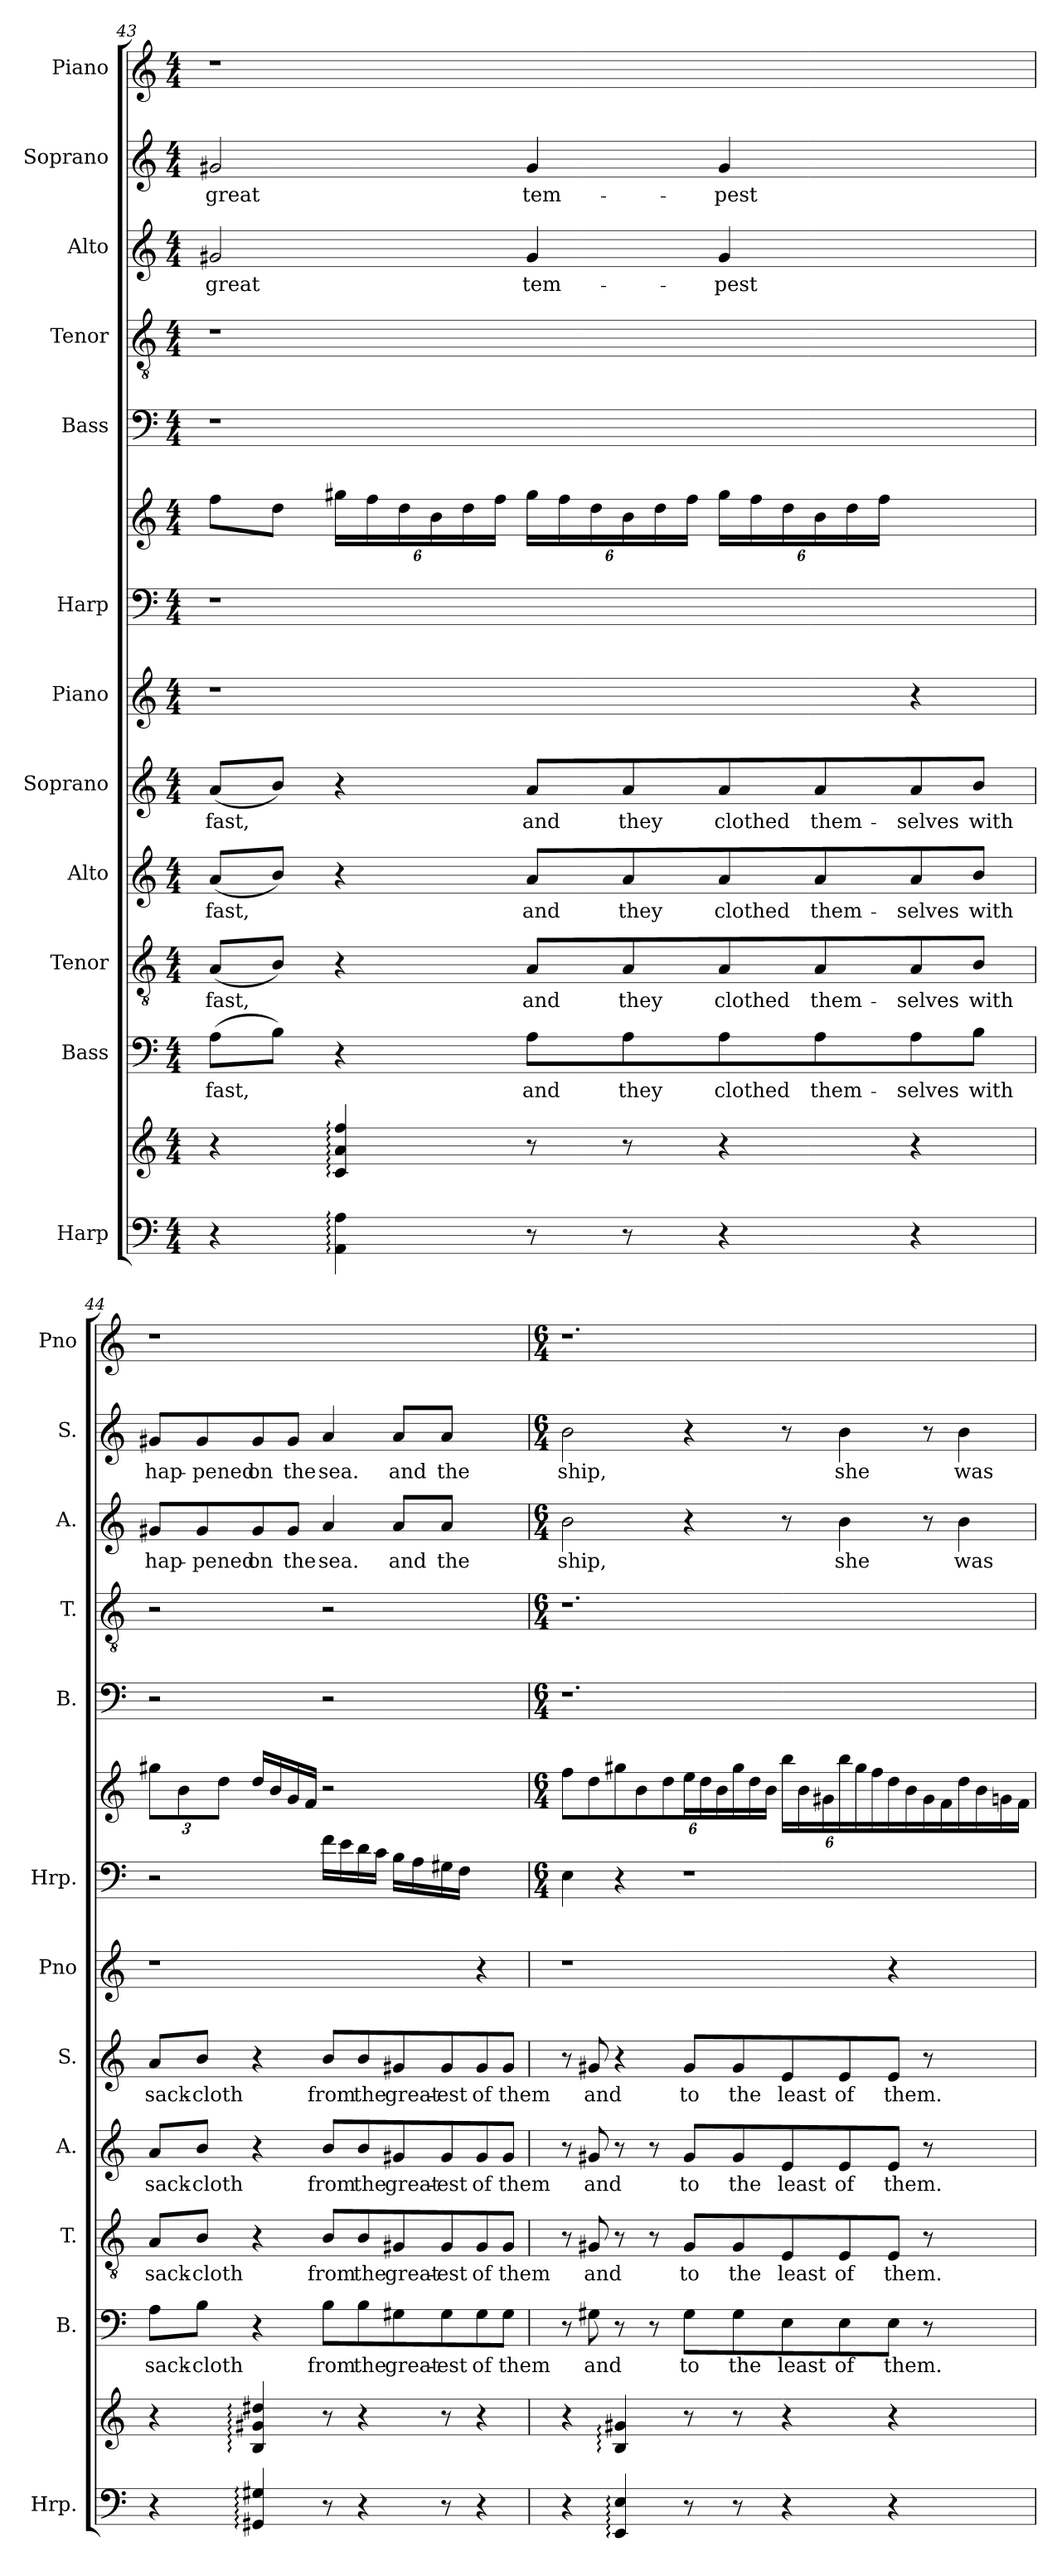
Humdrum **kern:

**kern	**kern	**kern	**text	**kern	**text	**kern	**text	**kern	**text	**kern	**kern	**kern	**kern	**kern	**kern	**text	**kern	**text	**kern
*part12	*part12	*part11	*part11	*part10	*part10	*part9	*part9	*part8	*part8	*part7	*part6	*part6	*part5	*part4	*part3	*part3	*part2	*part2	*part1
*staff14	*staff13	*staff12	*staff12	*staff11	*staff11	*staff10	*staff10	*staff9	*staff9	*staff8	*staff7	*staff6	*staff5	*staff4	*staff3	*staff3	*staff2	*staff2	*staff1
*I"Harp	*	*I"Bass	*	*I"Tenor	*	*I"Alto	*	*I"Soprano	*	*I"Piano	*I"Harp	*	*I"Bass	*I"Tenor	*I"Alto	*	*I"Soprano	*	*I"Piano
*I'Hrp.	*	*I'B.	*	*I'T.	*	*I'A.	*	*I'S.	*	*I'Pno	*I'Hrp.	*	*I'B.	*I'T.	*I'A.	*	*I'S.	*	*I'Pno
!!LO:PB:g=z
*clefF4	*clefG2	*clefF4	*	*clefGv2	*	*clefG2	*	*clefG2	*	*clefG2	*clefF4	*clefG2	*clefF4	*clefGv2	*clefG2	*	*clefG2	*	*clefG2
*k[]	*k[]	*k[]	*	*k[]	*	*k[]	*	*k[]	*	*k[]	*k[]	*k[]	*k[]	*k[]	*k[]	*	*k[]	*	*k[]
*M4/4	*M4/4	*M4/4	*	*M4/4	*	*M4/4	*	*M4/4	*	*M4/4	*M4/4	*M4/4	*M4/4	*M4/4	*M4/4	*	*M4/4	*	*M4/4
=43	=43	=43	=43	=43	=43	=43	=43	=43	=43	=43	=43	=43	=43	=43	=43	=43	=43	=43	=43
!	!	!	!LO:LY:b	!	!LO:LY:b	!	!LO:LY:b	!	!LO:LY:b	!	!	!	!	!	!	!LO:LY:b	!	!LO:LY:b	!
4r	4r	(>8A\L	fast,	(<8A/L	fast,	(<8a/L	fast,	(<8a/L	fast,	1r	1r	8ff\L	1r	1r	2g#X/	great	2g#X/	great	1r
.	.	8B\J)	.	8B/J)	.	8b/J)	.	8b/J)	.	.	.	8dd\J	.	.	.	.	.	.	.
*	*	*	*	*	*	*	*	*	*	*	*	*Xbrackettup	*	*	*	*	*	*	*
4AA\: 4A\:	4c/: 4a/: 4ff/:	4r	.	4r	.	4r	.	4r	.	.	.	24gg#X\LL	.	.	.	.	.	.	.
.	.	.	.	.	.	.	.	.	.	.	.	24ff\	.	.	.	.	.	.	.
.	.	.	.	.	.	.	.	.	.	.	.	24dd\	.	.	.	.	.	.	.
.	.	.	.	.	.	.	.	.	.	.	.	24b\	.	.	.	.	.	.	.
.	.	.	.	.	.	.	.	.	.	.	.	24dd\	.	.	.	.	.	.	.
.	.	.	.	.	.	.	.	.	.	.	.	24ff\JJ	.	.	.	.	.	.	.
!	!	!	!LO:LY:b	!	!LO:LY:b	!	!LO:LY:b	!	!LO:LY:b	!	!	!	!	!	!	!LO:LY:b	!	!LO:LY:b	!
8r	8r	8A\L	and	8A/L	and	8a/L	and	8a/L	and	.	.	24gg#\LL	.	.	4g#/	tem-	4g#/	tem-	.
.	.	.	.	.	.	.	.	.	.	.	.	24ff\	.	.	.	.	.	.	.
.	.	.	.	.	.	.	.	.	.	.	.	24dd\	.	.	.	.	.	.	.
!	!	!	!LO:LY:b	!	!LO:LY:b	!	!LO:LY:b	!	!LO:LY:b	!	!	!	!	!	!	!	!	!	!
8r	8r	8A\	they	8A/	they	8a/	they	8a/	they	.	.	24b\	.	.	.	.	.	.	.
.	.	.	.	.	.	.	.	.	.	.	.	24dd\	.	.	.	.	.	.	.
.	.	.	.	.	.	.	.	.	.	.	.	24ff\JJ	.	.	.	.	.	.	.
!	!	!	!LO:LY:b	!	!LO:LY:b	!	!LO:LY:b	!	!LO:LY:b	!	!	!	!	!	!	!LO:LY:b	!	!LO:LY:b	!
4r	4r	8A\	clothed	8A/	clothed	8a/	clothed	8a/	clothed	.	.	24gg#\LL	.	.	4g#/	pest	4g#/	pest	.
.	.	.	.	.	.	.	.	.	.	.	.	24ff\	.	.	.	.	.	.	.
.	.	.	.	.	.	.	.	.	.	.	.	24dd\	.	.	.	.	.	.	.
!	!	!	!LO:LY:b	!	!LO:LY:b	!	!LO:LY:b	!	!LO:LY:b	!	!	!	!	!	!	!	!	!	!
.	.	8A\	them-	8A/	them-	8a/	them-	8a/	them-	.	.	24b\	.	.	.	.	.	.	.
.	.	.	.	.	.	.	.	.	.	.	.	24dd\	.	.	.	.	.	.	.
.	.	.	.	.	.	.	.	.	.	.	.	24ff\JJ	.	.	.	.	.	.	.
!	!	!	!LO:LY:b	!	!LO:LY:b	!	!LO:LY:b	!	!LO:LY:b	!	!	!	!	!	!	!	!	!	!
4r	4r	8A\	-selves	8A/	-selves	8a/	-selves	8a/	-selves	4r	4ryy	4ryy	4ryy	4ryy	4ryy	.	4ryy	.	4ryy
!	!	!	!LO:LY:b	!	!LO:LY:b	!	!LO:LY:b	!	!LO:LY:b	!	!	!	!	!	!	!	!	!	!
.	.	8B\J	with	8B/J	with	8b/J	with	8b/J	with	.	.	.	.	.	.	.	.	.	.
=44	=44	=44	=44	=44	=44	=44	=44	=44	=44	=44	=44	=44	=44	=44	=44	=44	=44	=44	=44
!	!	!	!LO:LY:b	!	!LO:LY:b	!	!LO:LY:b	!	!LO:LY:b	!	!	!	!	!	!	!LO:LY:b	!	!LO:LY:b	!
4r	4r	8A\L	sack-	8A/L	sack-	8a/L	sack-	8a/L	sack-	1r	2r	12gg#X\L	2r	2r	8g#X/L	hap-	8g#X/L	hap-	1r
.	.	.	.	.	.	.	.	.	.	.	.	12b\	.	.	.	.	.	.	.
!	!	!	!LO:LY:b	!	!LO:LY:b	!	!LO:LY:b	!	!LO:LY:b	!	!	!	!	!	!	!LO:LY:b	!	!LO:LY:b	!
.	.	8B\J	-cloth	8B/J	-cloth	8b/J	-cloth	8b/J	-cloth	.	.	.	.	.	8g#/	-pened	8g#/	-pened	.
.	.	.	.	.	.	.	.	.	.	.	.	12dd\J	.	.	.	.	.	.	.
!	!	!	!	!	!	!	!	!	!	!	!	!	!	!	!	!LO:LY:b	!	!LO:LY:b	!
4GG#X/: 4G#X/:	4B/: 4g#X/: 4dd#X/:	4r	.	4r	.	4r	.	4r	.	.	.	16dd/LL	.	.	8g#/	on	8g#/	on	.
.	.	.	.	.	.	.	.	.	.	.	.	16b/	.	.	.	.	.	.	.
!	!	!	!	!	!	!	!	!	!	!	!	!	!	!	!	!LO:LY:b	!	!LO:LY:b	!
.	.	.	.	.	.	.	.	.	.	.	.	16g/	.	.	8g#/J	the	8g#/J	the	.
.	.	.	.	.	.	.	.	.	.	.	.	16f/JJ	.	.	.	.	.	.	.
!	!	!	!LO:LY:b	!	!LO:LY:b	!	!LO:LY:b	!	!LO:LY:b	!	!	!	!	!	!	!LO:LY:b	!	!LO:LY:b	!
8r	8r	8B\L	from	8B/L	from	8b/L	from	8b/L	from	.	16f\LL	2r	2r	2r	4a/	sea.	4a/	sea.	.
.	.	.	.	.	.	.	.	.	.	.	16e\	.	.	.	.	.	.	.	.
!	!	!	!LO:LY:b	!	!LO:LY:b	!	!LO:LY:b	!	!LO:LY:b	!	!	!	!	!	!	!	!	!	!
4r	4r	8B\	the	8B/	the	8b/	the	8b/	the	.	16d\	.	.	.	.	.	.	.	.
.	.	.	.	.	.	.	.	.	.	.	16c\JJ	.	.	.	.	.	.	.	.
!	!	!	!LO:LY:b	!	!LO:LY:b	!	!LO:LY:b	!	!LO:LY:b	!	!	!	!	!	!	!LO:LY:b	!	!LO:LY:b	!
.	.	8G#X\	great-	8G#X/	great-	8g#X/	great-	8g#X/	great-	.	16B\LL	.	.	.	8a/L	and	8a/L	and	.
.	.	.	.	.	.	.	.	.	.	.	16A\	.	.	.	.	.	.	.	.
!	!	!	!LO:LY:b	!	!LO:LY:b	!	!LO:LY:b	!	!LO:LY:b	!	!	!	!	!	!	!LO:LY:b	!	!LO:LY:b	!
8r	8r	8G#\	-est	8G#/	-est	8g#/	-est	8g#/	-est	.	16G#X\	.	.	.	8a/J	the	8a/J	the	.
.	.	.	.	.	.	.	.	.	.	.	16F\JJ	.	.	.	.	.	.	.	.
!	!	!	!LO:LY:b	!	!LO:LY:b	!	!LO:LY:b	!	!LO:LY:b	!	!	!	!	!	!	!	!	!	!
4r	4r	8G#\	of	8G#/	of	8g#/	of	8g#/	of	4r	4ryy	4ryy	4ryy	4ryy	4ryy	.	4ryy	.	4ryy
!	!	!	!LO:LY:b	!	!LO:LY:b	!	!LO:LY:b	!	!LO:LY:b	!	!	!	!	!	!	!	!	!	!
.	.	8G#\J	them	8G#/J	them	8g#/J	them	8g#/J	them	.	.	.	.	.	.	.	.	.	.
!!LO:LB:g=z
=45	=45	=45	=45	=45	=45	=45	=45	=45	=45	=45	=45	=45	=45	=45	=45	=45	=45	=45	=45
*	*	*	*	*	*	*	*	*	*	*	*M6/4	*M6/4	*M6/4	*M6/4	*M6/4	*	*M6/4	*	*M6/4
!	!	!	!	!	!	!	!	!	!	!	!	!	!	!	!	!LO:LY:b	!	!LO:LY:b	!
4r	4r	8r	.	8r	.	8r	.	8r	.	1r	4E\	8ff\L	1.r	1.r	2b\	ship,	2b\	ship,	1.r
!	!	!	!LO:LY:b	!	!LO:LY:b	!	!LO:LY:b	!	!LO:LY:b	!	!	!	!	!	!	!	!	!	!
.	.	8G#X\	and	8G#X/	and	8g#X/	and	8g#X/	and	.	.	8dd\	.	.	.	.	.	.	.
4EE/: 4E/:	4B/: 4g#X/:	8r	.	8r	.	8r	.	4r	.	.	4r	12gg#X\	.	.	.	.	.	.	.
.	.	.	.	.	.	.	.	.	.	.	.	12b\	.	.	.	.	.	.	.
.	.	8r	.	8r	.	8r	.	.	.	.	.	.	.	.	.	.	.	.	.
.	.	.	.	.	.	.	.	.	.	.	.	12dd\	.	.	.	.	.	.	.
!	!	!	!LO:LY:b	!	!LO:LY:b	!	!LO:LY:b	!	!LO:LY:b	!	!	!	!	!	!	!	!	!	!
8r	8r	8G#\L	to	8G#/L	to	8g#/L	to	8g#/L	to	.	1r	24ee\L	.	.	4r	.	4r	.	.
.	.	.	.	.	.	.	.	.	.	.	.	24dd\	.	.	.	.	.	.	.
.	.	.	.	.	.	.	.	.	.	.	.	24b\	.	.	.	.	.	.	.
!	!	!	!LO:LY:b	!	!LO:LY:b	!	!LO:LY:b	!	!LO:LY:b	!	!	!	!	!	!	!	!	!	!
8r	8r	8G#\	the	8G#/	the	8g#/	the	8g#/	the	.	.	24gg#\	.	.	.	.	.	.	.
.	.	.	.	.	.	.	.	.	.	.	.	24dd\	.	.	.	.	.	.	.
.	.	.	.	.	.	.	.	.	.	.	.	24b\JJ	.	.	.	.	.	.	.
!	!	!	!LO:LY:b	!	!LO:LY:b	!	!LO:LY:b	!	!LO:LY:b	!	!	!	!	!	!	!	!	!	!
4r	4r	8E\	least	8E/	least	8e/	least	8e/	least	.	.	24bb\LL	.	.	8r	.	8r	.	.
.	.	.	.	.	.	.	.	.	.	.	.	24b\	.	.	.	.	.	.	.
.	.	.	.	.	.	.	.	.	.	.	.	24g#X\	.	.	.	.	.	.	.
!	!	!	!LO:LY:b	!	!LO:LY:b	!	!LO:LY:b	!	!LO:LY:b	!	!	!	!	!	!	!LO:LY:b	!	!LO:LY:b	!
.	.	8E\	of	8E/	of	8e/	of	8e/	of	.	.	24bb\	.	.	4b\	she	4b\	she	.
.	.	.	.	.	.	.	.	.	.	.	.	24gg#\	.	.	.	.	.	.	.
.	.	.	.	.	.	.	.	.	.	.	.	24ff\	.	.	.	.	.	.	.
!	!	!	!LO:LY:b	!	!LO:LY:b	!	!LO:LY:b	!	!LO:LY:b	!	!	!	!	!	!	!	!	!	!
4r	4r	8E\J	them.	8E/J	them.	8e/J	them.	8e/J	them.	4r	.	16dd\	.	.	.	.	.	.	.
.	.	.	.	.	.	.	.	.	.	.	.	16b\	.	.	.	.	.	.	.
.	.	8r	.	8r	.	8r	.	8r	.	.	.	16g#\	.	.	8r	.	8r	.	.
.	.	.	.	.	.	.	.	.	.	.	.	16f\	.	.	.	.	.	.	.
!	!	!	!	!	!	!	!	!	!	!	!	!	!	!	!	!LO:LY:b	!	!LO:LY:b	!
4ryy	4ryy	4ryy	.	4ryy	.	4ryy	.	4ryy	.	4ryy	.	16dd\	.	.	4b\	was	4b\	was	.
.	.	.	.	.	.	.	.	.	.	.	.	16b\	.	.	.	.	.	.	.
.	.	.	.	.	.	.	.	.	.	.	.	16gn\	.	.	.	.	.	.	.
.	.	.	.	.	.	.	.	.	.	.	.	16f\JJ	.	.	.	.	.	.	.
=	=	=	=	=	=	=	=	=	=	=	=	=	=	=	=	=	=	=	=
*-	*-	*-	*-	*-	*-	*-	*-	*-	*-	*-	*-	*-	*-	*-	*-	*-	*-	*-	*-
